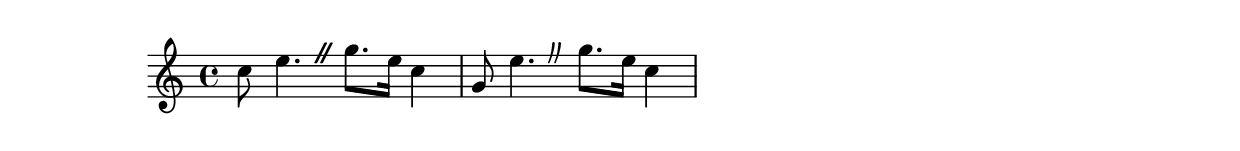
\version "2.11.61"
\header {
  lsrtags = "expressive-marks,tweaks-and-overrides"
  texidoc = "
Caesura marks can be created by overriding the @code{'text}
property of the @code{BreathingSign} object.  A curved caesura
mark is also available.
"
  doctitle = "Inserting a caesura"
}

\relative c'' {
  \override BreathingSign #'text =
    #(make-musicglyph-markup "scripts.caesura.straight")
  c8 e4. \breathe g8. e16 c4

  \override BreathingSign #'text =
    #(make-musicglyph-markup "scripts.caesura.curved")
  g8 e'4. \breathe g8. e16 c4
}
